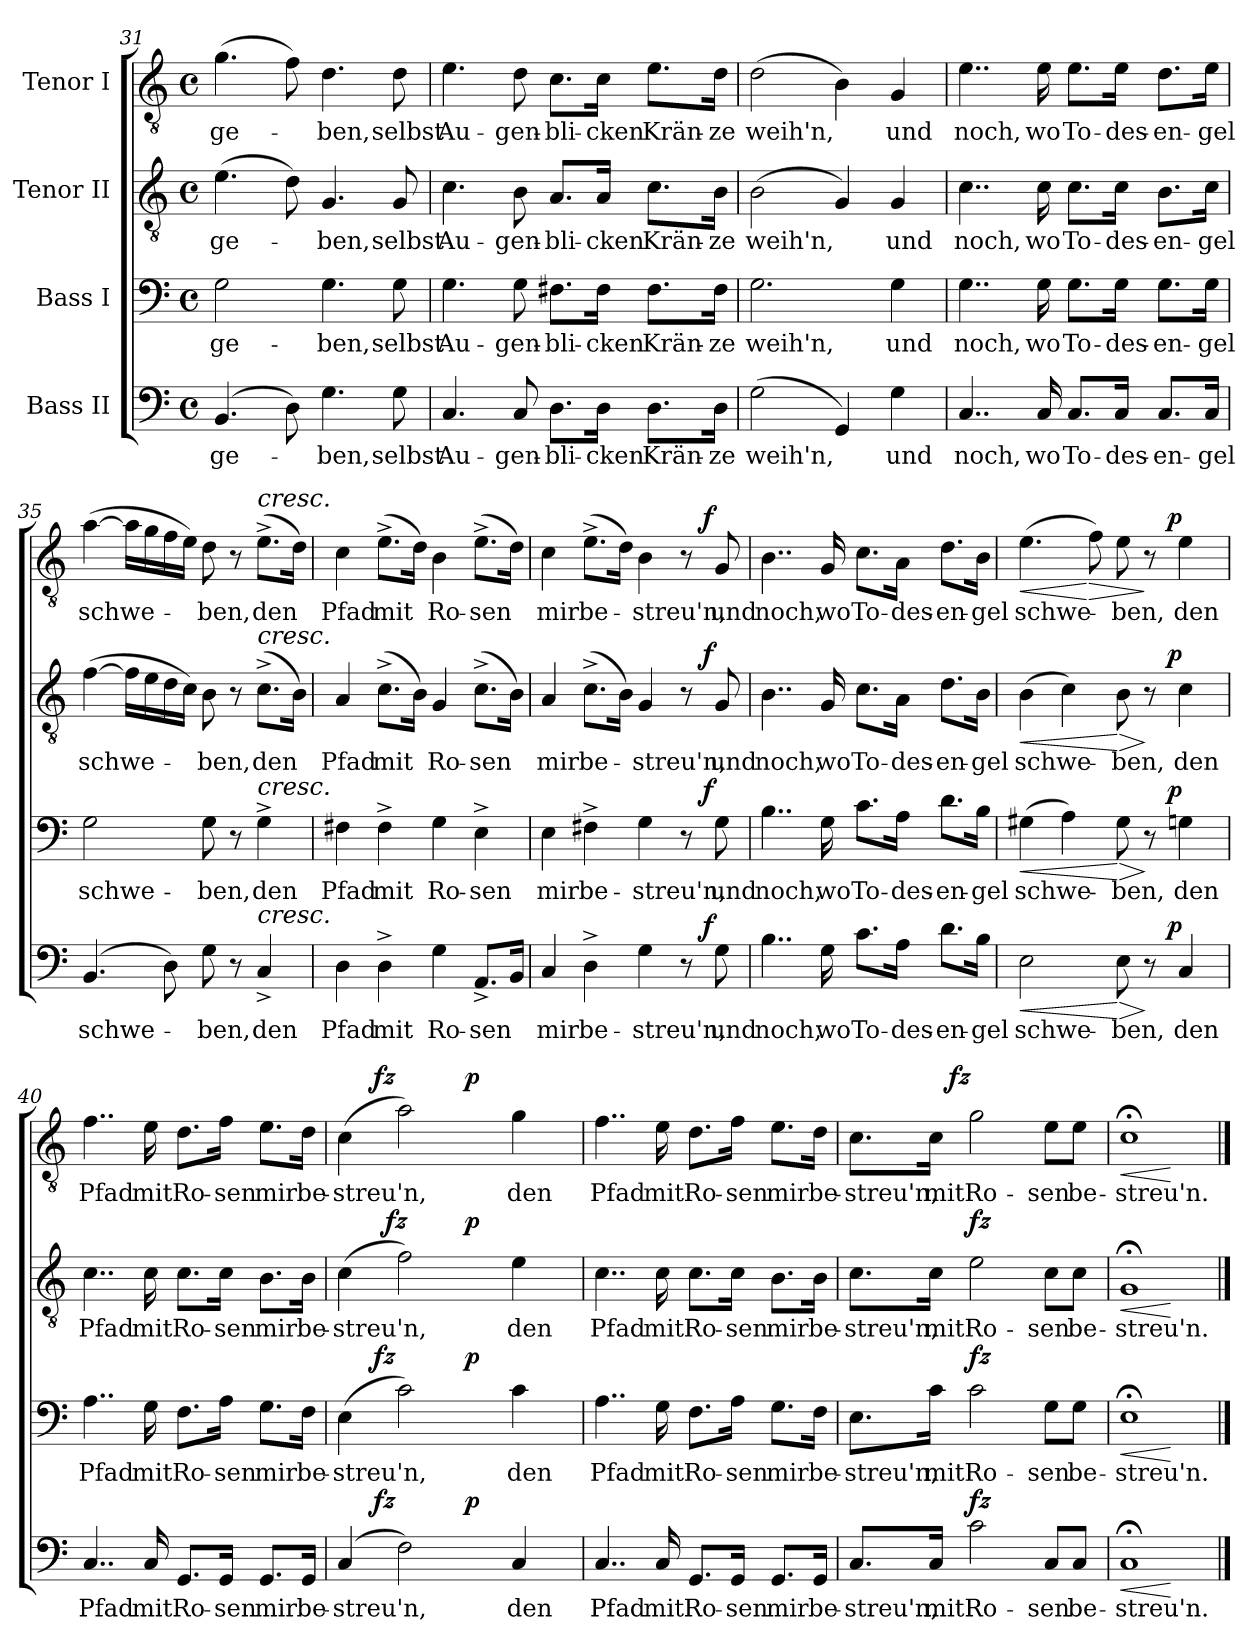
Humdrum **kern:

**kern	**text	**dynam	**kern	**text	**dynam	**kern	**text	**dynam	**kern	**text	**dynam
*part4	*part4	*part4	*part3	*part3	*part3	*part2	*part2	*part2	*part1	*part1	*part1
*staff4	*staff4	*staff4	*staff3	*staff3	*staff3	*staff2	*staff2	*staff2	*staff1	*staff1	*staff1
*I"Bass II	*	*	*I"Bass I	*	*	*I"Tenor II	*	*	*I"Tenor I	*	*
*clefF4	*	*	*clefF4	*	*	*clefGv2	*	*	*clefGv2	*	*
*k[]	*	*	*k[]	*	*	*k[]	*	*	*k[]	*	*
*C:	*	*	*C:	*	*	*C:	*	*	*C:	*	*
*M4/4	*	*	*M4/4	*	*	*M4/4	*	*	*M4/4	*	*
*met(c)	*	*	*met(c)	*	*	*met(c)	*	*	*met(c)	*	*
=31	=31	=31	=31	=31	=31	=31	=31	=31	=31	=31	=31
(4.BB/	ge-	.	2G\	ge-	.	(4.e\	ge-	.	(4.g\	ge-	.
8D\)	.	.	.	.	.	8d\)	.	.	8f\)	.	.
4.G\	-ben,	.	4.G\	-ben,	.	4.G/	-ben,	.	4.d\	-ben,	.
8G\	selbst	.	8G\	selbst	.	8G/	selbst	.	8d\	selbst	.
=32	=32	=32	=32	=32	=32	=32	=32	=32	=32	=32	=32
4.C/	Au-	.	4.G\	Au-	.	4.c\	Au-	.	4.e\	Au-	.
8C/	-gen-	.	8G\	-gen-	.	8B\	-gen-	.	8d\	-gen-	.
8.D\L	-bli-	.	8.F#X\L	-bli-	.	8.A/L	-bli-	.	8.c\L	-bli-	.
16D\Jk	-cken	.	16F#\Jk	-cken	.	16A/Jk	-cken	.	16c\Jk	-cken	.
8.D\L	Krän-	.	8.F#\L	Krän-	.	8.c\L	Krän-	.	8.e\L	Krän-	.
16D\Jk	-ze	.	16F#\Jk	-ze	.	16B\Jk	-ze	.	16d\Jk	-ze	.
=33	=33	=33	=33	=33	=33	=33	=33	=33	=33	=33	=33
(2G\	weih'n,	.	2.G\	weih'n,	.	(2B\	weih'n,	.	(2d\	weih'n,	.
4GG/)	.	.	.	.	.	4G/)	.	.	4B\)	.	.
4G\	und	.	4G\	und	.	4G/	und	.	4G/	und	.
=34	=34	=34	=34	=34	=34	=34	=34	=34	=34	=34	=34
4..C/	noch,	.	4..G\	noch,	.	4..c\	noch,	.	4..e\	noch,	.
16C/	wo	.	16G\	wo	.	16c\	wo	.	16e\	wo	.
8.C/L	To-	.	8.G\L	To-	.	8.c\L	To-	.	8.e\L	To-	.
16C/Jk	-des-	.	16G\Jk	-des-	.	16c\Jk	-des-	.	16e\Jk	-des-	.
8.C/L	-en-	.	8.G\L	-en-	.	8.B\L	-en-	.	8.d\L	-en-	.
16C/Jk	-gel	.	16G\Jk	-gel	.	16c\Jk	-gel	.	16e\Jk	-gel	.
!!LO:LB:g=z
=35	=35	=35	=35	=35	=35	=35	=35	=35	=35	=35	=35
(4.BB/	schwe-	.	2G\	schwe-	.	([4f\	schwe-	.	([4a\	schwe-	.
.	.	.	.	.	.	16f\LL]	.	.	16a\LL]	.	.
.	.	.	.	.	.	16e\	.	.	16g\	.	.
8D\)	.	.	.	.	.	16d\	.	.	16f\	.	.
.	.	.	.	.	.	16c\JJ)	.	.	16e\JJ)	.	.
8G\	-ben,	.	8G\	-ben,	.	8B\	-ben,	.	8d\	-ben,	.
8r	.	.	8r	.	.	8r	.	.	8r	.	.
!	!	!	!	!	!	!	!	!	!LO:TX:a:i:t=cresc.   ­          ­          ­          ­	!	!
!	!	!	!	!	!	!LO:TX:a:i:t=cresc.   ­          ­          ­          ­	!	!	!	!	!
!	!	!	!LO:TX:a:i:t=cresc.   ­          ­          ­          ­	!	!	!	!	!	!	!	!
!LO:TX:a:i:t=cresc.   ­          ­          ­          ­	!	!	!	!	!	!	!	!	!	!	!
4C^>/	den	.	4G^>\	den	.	(8.c^>\L	den	.	(8.e^>\L	den	.
.	.	.	.	.	.	16B\Jk)	.	.	16d\Jk)	.	.
=36	=36	=36	=36	=36	=36	=36	=36	=36	=36	=36	=36
4D\	Pfad	.	4F#X\	Pfad	.	4A/	Pfad	.	4c\	Pfad	.
4D^>\	mit	.	4F#^>\	mit	.	(8.c^>\L	mit	.	(8.e^>\L	mit	.
.	.	.	.	.	.	16B\Jk)	.	.	16d\Jk)	.	.
4G\	Ro-	.	4G\	Ro-	.	4G/	Ro-	.	4B\	Ro-	.
8.AA^>/L	-sen	.	4E^>\	-sen	.	(8.c^>\L	-sen	.	(8.e^>\L	-sen	.
16BB/Jk	.	.	.	.	.	16B\Jk)	.	.	16d\Jk)	.	.
=37	=37	=37	=37	=37	=37	=37	=37	=37	=37	=37	=37
*^	*	*	*^	*	*	*^	*	*	*^	*	*
4C/	2ryy	mir	.	4E\	2ryy	mir	.	4A/	2ryy	mir	.	4c\	2ryy	mir	.
4D^>\	.	be-	.	4F#X^>\	.	be-	.	(8.c^>\L	.	be-	.	(8.e^>\L	.	be-	.
.	.	.	.	.	.	.	.	16B\Jk)	.	.	.	16d\Jk)	.	.	.
4G\	4ryy	-streu'n,	.	4G\	4ryy	-streu'n,	.	4G/	4ryy	-streu'n,	.	4B\	4ryy	-streu'n,	.
8r	16.ryy	.	.	8r	16.ryy	.	.	8r	16.ryy	.	.	8r	16.ryy	.	.
!	!	!	!LO:DY:a	!	!	!	!LO:DY:a	!	!	!	!LO:DY:a	!	!	!	!LO:DY:a
.	8ryy	.	f	.	8ryy	.	f	.	8ryy	.	f	.	8ryy	.	f
8G\	.	und	.	8G\	.	und	.	8G/	.	und	.	8G/	.	und	.
.	32ryy	.	.	.	32ryy	.	.	.	32ryy	.	.	.	32ryy	.	.
*v	*v	*	*	*	*	*	*	*v	*v	*	*	*v	*v	*	*
*	*	*	*v	*v	*	*	*	*	*	*	*	*
=38	=38	=38	=38	=38	=38	=38	=38	=38	=38	=38	=38
4..B\	noch,	.	4..B\	noch,	.	4..B\	noch,	.	4..B\	noch,	.
16G\	wo	.	16G\	wo	.	16G/	wo	.	16G/	wo	.
8.c\L	To-	.	8.c\L	To-	.	8.c\L	To-	.	8.c\L	To-	.
16A\Jk	-des-	.	16A\Jk	-des-	.	16A\Jk	-des-	.	16A\Jk	-des-	.
8.d\L	-en-	.	8.d\L	-en-	.	8.d\L	-en-	.	8.d\L	-en-	.
16B\Jk	-gel	.	16B\Jk	-gel	.	16B\Jk	-gel	.	16B\Jk	-gel	.
=39	=39	=39	=39	=39	=39	=39	=39	=39	=39	=39	=39
!	!	!LO:HP:b	!	!	!LO:HP:b	!	!	!LO:HP:b	!	!	!LO:HP:b
*^	*	*	*^	*	*	*^	*	*	*^	*	*
2E\	2ryy	schwe-	<	(4G#X\	2ryy	schwe-	<	(4B\	2ryy	schwe-	<	(4.e\	2ryy	schwe-	<
.	.	.	.	4A\)	.	.	.	4c\)	.	.	.	.	.	.	.
!	!	!	!	!	!	!	!	!	!	!	!	!	!	!	!LO:HP:n=1:b
.	.	.	.	.	.	.	.	.	.	.	.	8f\)	.	.	[ >
!	!	!	!LO:HP:n=1:b	!	!	!	!LO:HP:n=1:b	!	!	!	!LO:HP:n=1:b	!	!	!	!
8E\	8..ryy	-ben,	[ >	8G#\	8..ryy	-ben,	[ >	8B\	8..ryy	-ben,	[ >	8e\	8..ryy	-ben,	.
8r	.	.	]	8r	.	.	]	8r	.	.	]	8r	.	.	]
!	!	!	!LO:DY:a	!	!	!	!LO:DY:a	!	!	!	!LO:DY:a	!	!	!	!LO:DY:a
.	4ryy	.	p	.	4ryy	.	p	.	4ryy	.	p	.	4ryy	.	p
4C/	.	den	.	4Gn\	.	den	.	4c\	.	den	.	4e\	.	den	.
.	32ryy	.	.	.	32ryy	.	.	.	32ryy	.	.	.	32ryy	.	.
*v	*v	*	*	*	*	*	*	*v	*v	*	*	*v	*v	*	*
*	*	*	*v	*v	*	*	*	*	*	*	*	*
!!LO:LB:g=z
=40	=40	=40	=40	=40	=40	=40	=40	=40	=40	=40	=40
4..C/	Pfad	.	4..A\	Pfad	.	4..c\	Pfad	.	4..f\	Pfad	.
16C/	mit	.	16G\	mit	.	16c\	mit	.	16e\	mit	.
8.GG/L	Ro-	.	8.F\L	Ro-	.	8.c\L	Ro-	.	8.d\L	Ro-	.
16GG/Jk	-sen	.	16A\Jk	-sen	.	16c\Jk	-sen	.	16f\Jk	-sen	.
8.GG/L	mir	.	8.G\L	mir	.	8.B\L	mir	.	8.e\L	mir	.
16GG/Jk	be-	.	16F\Jk	be-	.	16B\Jk	be-	.	16d\Jk	be-	.
=41	=41	=41	=41	=41	=41	=41	=41	=41	=41	=41	=41
*^	*	*	*^	*	*	*^	*	*	*^	*	*
*	*^	*	*	*	*^	*	*	*	*^	*	*	*	*^	*	*
(4C/	8.ryy	2ryy	-streu'n,	.	(4E\	8.ryy	2ryy	-streu'n,	.	(4c\	8..ryy	2ryy	-streu'n,	.	(4c\	8.ryy	2ryy	-streu'n,	.
!	!	!	!	!LO:DY:a	!	!	!	!	!LO:DY:a	!	!	!	!	!	!	!	!	!	!LO:DY:a
.	2ryy	.	.	fz	.	2ryy	.	.	fz	.	.	.	.	.	.	2ryy	.	.	fz
!	!	!	!	!	!	!	!	!	!	!	!	!	!	!LO:DY:a	!	!	!	!	!
.	.	.	.	.	.	.	.	.	.	.	2ryy	.	.	fz	.	.	.	.	.
2F\)	.	.	.	.	2c\)	.	.	.	.	2f\)	.	.	.	.	2a\)	.	.	.	.
.	.	16.ryy	.	.	.	.	16.ryy	.	.	.	.	16.ryy	.	.	.	.	16.ryy	.	.
!	!	!	!	!LO:DY:a	!	!	!	!	!LO:DY:a	!	!	!	!	!LO:DY:a	!	!	!	!	!LO:DY:a
.	.	4ryy	.	p	.	.	4ryy	.	p	.	.	4ryy	.	p	.	.	4ryy	.	p
.	4ryy	.	.	.	.	4ryy	.	.	.	.	.	.	.	.	.	4ryy	.	.	.
.	.	.	.	.	.	.	.	.	.	.	4ryy	.	.	.	.	.	.	.	.
4C/	.	.	den	.	4c\	.	.	den	.	4e\	.	.	den	.	4g\	.	.	den	.
.	.	8ryy	.	.	.	.	8ryy	.	.	.	.	8ryy	.	.	.	.	8ryy	.	.
.	16ryy	.	.	.	.	16ryy	.	.	.	.	.	.	.	.	.	16ryy	.	.	.
.	.	32ryy	.	.	.	.	32ryy	.	.	.	32ryy	32ryy	.	.	.	.	32ryy	.	.
*v	*v	*v	*	*	*	*	*	*	*	*v	*v	*v	*	*	*v	*v	*v	*	*
*	*	*	*v	*v	*v	*	*	*	*	*	*	*	*
=42	=42	=42	=42	=42	=42	=42	=42	=42	=42	=42	=42
4..C/	Pfad	.	4..A\	Pfad	.	4..c\	Pfad	.	4..f\	Pfad	.
16C/	mit	.	16G\	mit	.	16c\	mit	.	16e\	mit	.
8.GG/L	Ro-	.	8.F\L	Ro-	.	8.c\L	Ro-	.	8.d\L	Ro-	.
16GG/Jk	-sen	.	16A\Jk	-sen	.	16c\Jk	-sen	.	16f\Jk	-sen	.
8.GG/L	mir	.	8.G\L	mir	.	8.B\L	mir	.	8.e\L	mir	.
16GG/Jk	be-	.	16F\Jk	be-	.	16B\Jk	be-	.	16d\Jk	be-	.
=43	=43	=43	=43	=43	=43	=43	=43	=43	=43	=43	=43
*	*	*	*	*	*	*	*	*	*^	*	*
8.C/L	-streu'n,	.	8.E\L	-streu'n,	.	8.c\L	-streu'n,	.	8.c\L	8..ryy	-streu'n,	.
16C/Jk	mit	.	16c\Jk	mit	.	16c\Jk	mit	.	16c\Jk	.	mit	.
!	!	!	!	!	!	!	!	!	!	!	!	!LO:DY:a
.	.	.	.	.	.	.	.	.	.	2ryy	.	fz
!	!	!LO:DY:a	!	!	!LO:DY:a	!	!	!LO:DY:a	!	!	!	!
2c\	Ro-	fz	2c\	Ro-	fz	2e\	Ro-	fz	2g\	.	Ro-	.
.	.	.	.	.	.	.	.	.	.	4ryy	.	.
8C/L	-sen	.	8G\L	-sen	.	8c\L	-sen	.	8e\L	.	-sen	.
8C/J	be-	.	8G\J	be-	.	8c\J	be-	.	8e\J	.	be-	.
.	.	.	.	.	.	.	.	.	.	32ryy	.	.
=44	=44	=44	=44	=44	=44	=44	=44	=44	=44	=44	=44	=44
!	!	!LO:HP:b	!	!	!	!	!	!	!	!	!	!
!	!	!LO:HP:n=1:b	!	!	!LO:HP:b	!	!	!LO:HP:b	!	!	!	!LO:HP:b
*	*	*	*	*	*	*	*	*	*v	*v	*	*
1C;<	-streu'n.	< >	1E;<	-streu'n.	<	1G;<	-streu'n.	<	1c;<	-streu'n.	<
.	.	[ ]	.	.	[	.	.	[	.	.	[
==	==	==	==	==	==	==	==	==	==	==	==
*-	*-	*-	*-	*-	*-	*-	*-	*-	*-	*-	*-
